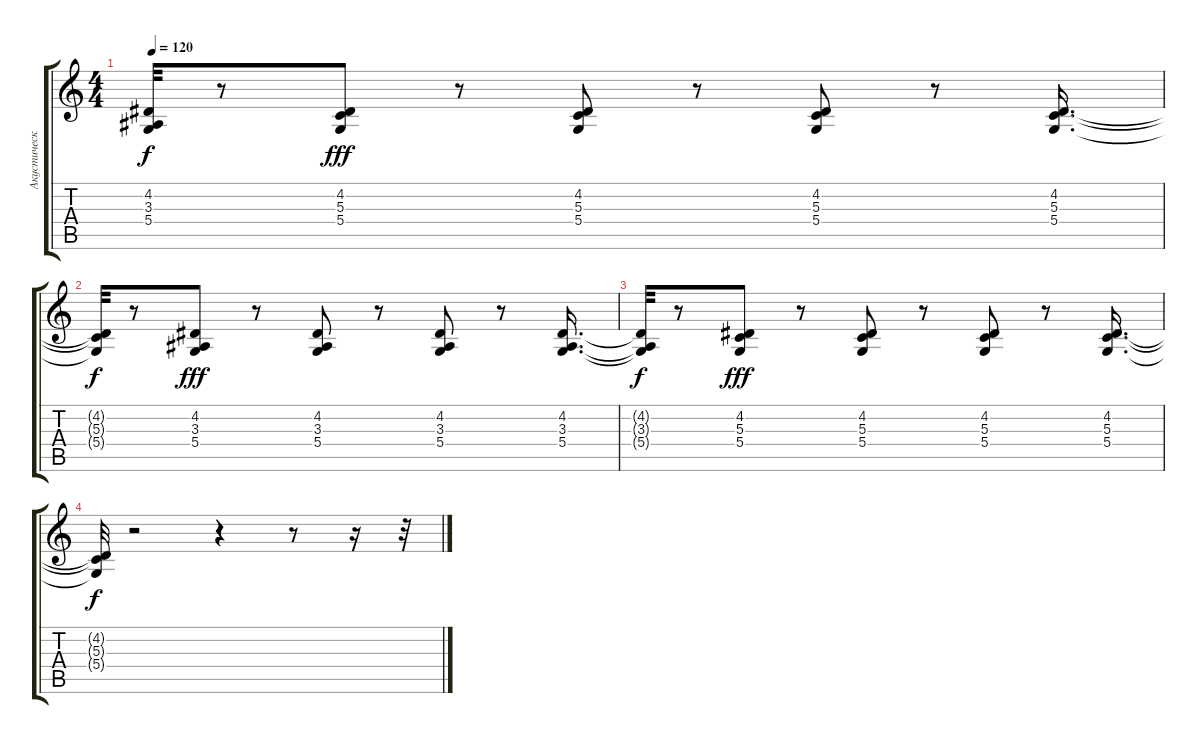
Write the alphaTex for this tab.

\track ("Акустический Гранд Роял" "Акустическ") {instrument acousticgrandpiano}
\staff {score tabs}
\tuning (E4 B3 G3 D3 A2 E2) {hide}
\ts (4 4)
\tempo 120
\clef g2
\ks c
(4.2{t} 3.3{t} 5.4{t}).32{dy f} r.8 (4.2 5.3 5.4).8{dy fff} r.8 (4.2 5.3 5.4).8 r.8 (4.2 5.3 5.4).8 r.8 (4.2 5.3 5.4).16{d} |
(4.2{t} 5.3{t} 5.4{t}).32{dy f} r.8 (4.2 3.3 5.4).8{dy fff} r.8 (4.2 3.3 5.4).8 r.8 (4.2 3.3 5.4).8 r.8 (4.2 3.3 5.4).16{d} |
(4.2{t} 3.3{t} 5.4{t}).32{dy f} r.8 (4.2 5.3 5.4).8{dy fff} r.8 (4.2 5.3 5.4).8 r.8 (4.2 5.3 5.4).8 r.8 (4.2 5.3 5.4).16{d} |
(4.2{t} 5.3{t} 5.4{t}).32{dy f} r.2 r.4 r.8 r.16 r.32
